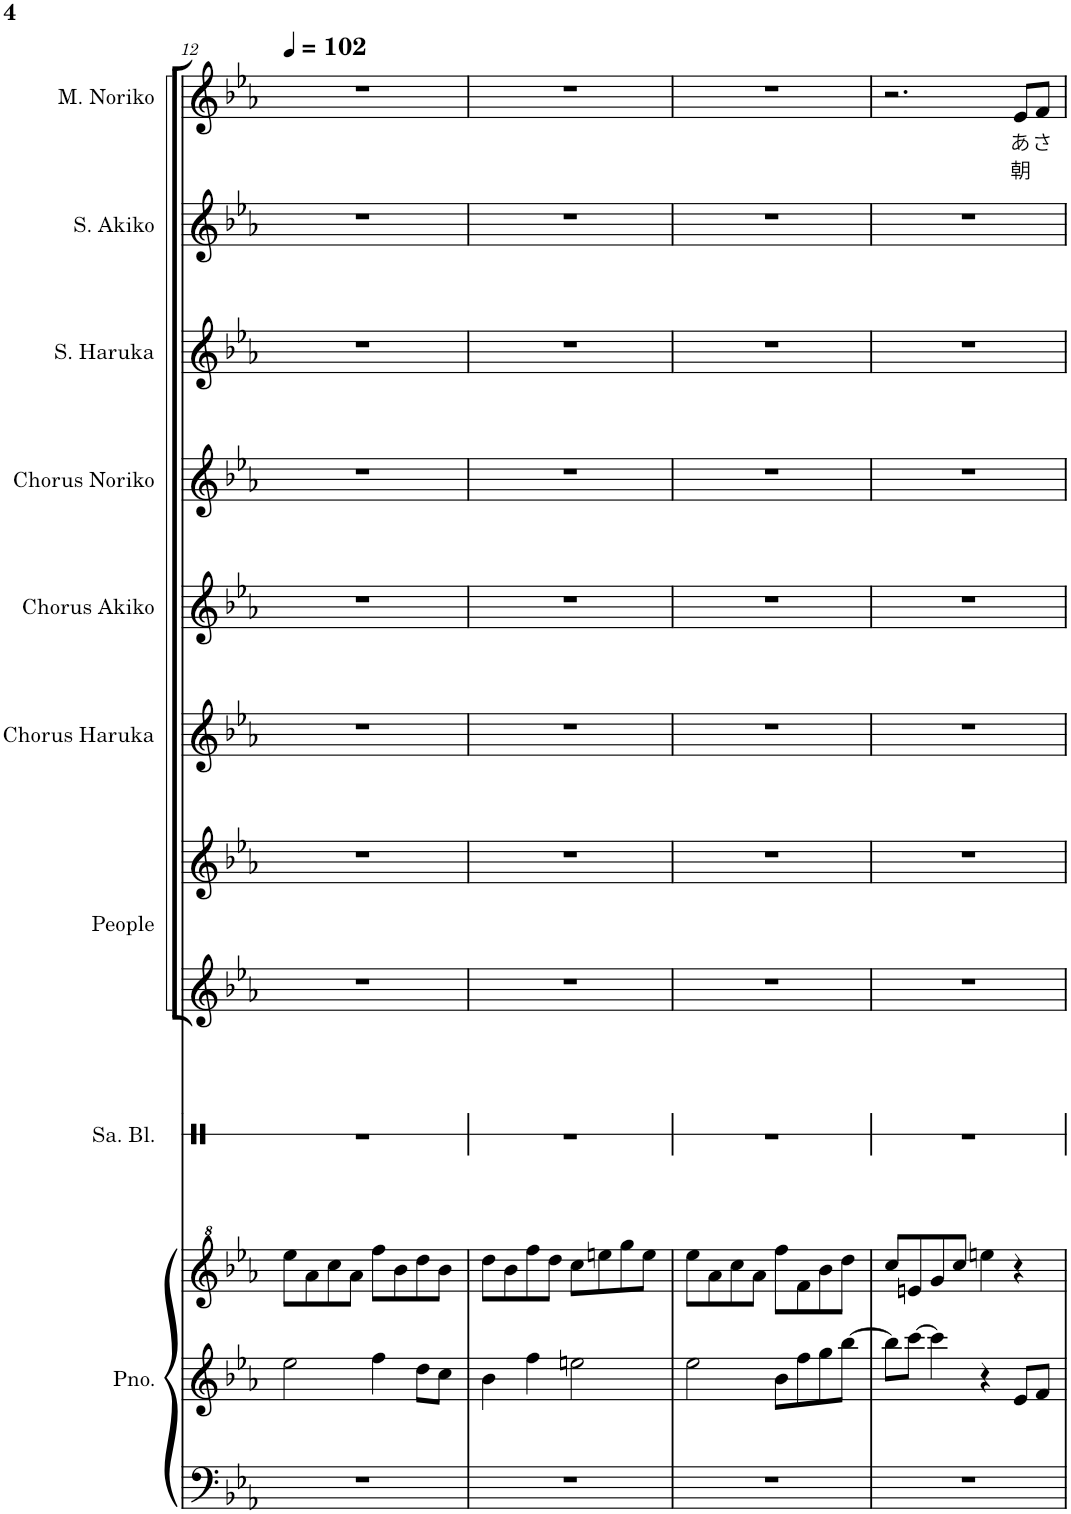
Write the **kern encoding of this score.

**kern	**kern	**kern	**kern	**kern	**kern	**kern	**kern	**kern	**kern	**kern	**kern	**text	**text
*part9	*part9	*part9	*part8	*part7	*part7	*part6	*part5	*part4	*part3	*part2	*part1	*part1	*part1
*staff12	*staff11	*staff10	*staff9	*staff8	*staff7	*staff6	*staff5	*staff4	*staff3	*staff2	*staff1	*staff1	*staff1
*I"钢琴	*	*	*I"沙锤块	*I"人们	*	*I"霜月はるか和声	*I"志方あきこ和声	*I"みとせのりこ和声	*I"霜月はるか	*I"志方あきこ	*I"みとせのりこ	*	*
!!LO:PB:g=z
*clefF4	*clefG2	*clefG^2	*clefX	*clefG2	*clefG2	*clefG2	*clefG2	*clefG2	*clefG2	*clefG2	*clefG2	*	*
*k[b-e-a-]	*k[b-e-a-]	*k[b-e-a-]	*k[]	*k[b-e-a-]	*k[b-e-a-]	*k[b-e-a-]	*k[b-e-a-]	*k[b-e-a-]	*k[b-e-a-]	*k[b-e-a-]	*k[b-e-a-]	*	*
*M4/4	*M4/4	*M4/4	*M4/4	*M4/4	*M4/4	*M4/4	*M4/4	*M4/4	*M4/4	*M4/4	*M4/4	*	*
*MM102	*MM102	*MM102	*MM102	*MM102	*MM102	*MM102	*MM102	*MM102	*MM102	*MM102	*MM102	*	*
=12	=12	=12	=12	=12	=12	=12	=12	=12	=12	=12	=12	=12	=12
1r	2ee-\	8eee-\L	1r	1r	1r	1r	1r	1r	1r	1r	1r	.	.
.	.	8aa-\	.	.	.	.	.	.	.	.	.	.	.
.	.	8ccc\	.	.	.	.	.	.	.	.	.	.	.
.	.	8aa-\J	.	.	.	.	.	.	.	.	.	.	.
.	4ff\	8fff\L	.	.	.	.	.	.	.	.	.	.	.
.	.	8bb-\	.	.	.	.	.	.	.	.	.	.	.
.	8dd\L	8ddd\	.	.	.	.	.	.	.	.	.	.	.
.	8cc\J	8bb-\J	.	.	.	.	.	.	.	.	.	.	.
=13	=13	=13	=13	=13	=13	=13	=13	=13	=13	=13	=13	=13	=13
1r	4b-\	8ddd\L	1r	1r	1r	1r	1r	1r	1r	1r	1r	.	.
.	.	8bb-\	.	.	.	.	.	.	.	.	.	.	.
.	4ff\	8fff\	.	.	.	.	.	.	.	.	.	.	.
.	.	8ddd\J	.	.	.	.	.	.	.	.	.	.	.
.	2een\	8ccc\L	.	.	.	.	.	.	.	.	.	.	.
.	.	8eeen\	.	.	.	.	.	.	.	.	.	.	.
.	.	8ggg\	.	.	.	.	.	.	.	.	.	.	.
.	.	8eee\J	.	.	.	.	.	.	.	.	.	.	.
=14	=14	=14	=14	=14	=14	=14	=14	=14	=14	=14	=14	=14	=14
1r	2ee-\	8eee-\L	1r	1r	1r	1r	1r	1r	1r	1r	1r	.	.
.	.	8aa-\	.	.	.	.	.	.	.	.	.	.	.
.	.	8ccc\	.	.	.	.	.	.	.	.	.	.	.
.	.	8aa-\J	.	.	.	.	.	.	.	.	.	.	.
.	8b-\L	8fff\L	.	.	.	.	.	.	.	.	.	.	.
.	8ff\	8ff\	.	.	.	.	.	.	.	.	.	.	.
.	8gg\	8bb-\	.	.	.	.	.	.	.	.	.	.	.
.	[8bb-\J	8ddd\J	.	.	.	.	.	.	.	.	.	.	.
=15	=15	=15	=15	=15	=15	=15	=15	=15	=15	=15	=15	=15	=15
1r	8bb-\L]	8ccc/L	1r	1r	1r	1r	1r	1r	1r	1r	2.r	.	.
.	[8ccc\J	8een/	.	.	.	.	.	.	.	.	.	.	.
.	4ccc\]	8gg/	.	.	.	.	.	.	.	.	.	.	.
.	.	8ccc/J	.	.	.	.	.	.	.	.	.	.	.
.	4r	4eeen\	.	.	.	.	.	.	.	.	.	.	.
!	!	!	!	!	!	!	!	!	!	!	!	!LO:LY:b	!LO:LY:b
.	8e-/L	4r	.	.	.	.	.	.	.	.	8e-/L	あ	朝
!	!	!	!	!	!	!	!	!	!	!	!	!LO:LY:b	!
.	8f/J	.	.	.	.	.	.	.	.	.	8f/J	さ	.
=	=	=	=	=	=	=	=	=	=	=	=	=	=
*-	*-	*-	*-	*-	*-	*-	*-	*-	*-	*-	*-	*-	*-
